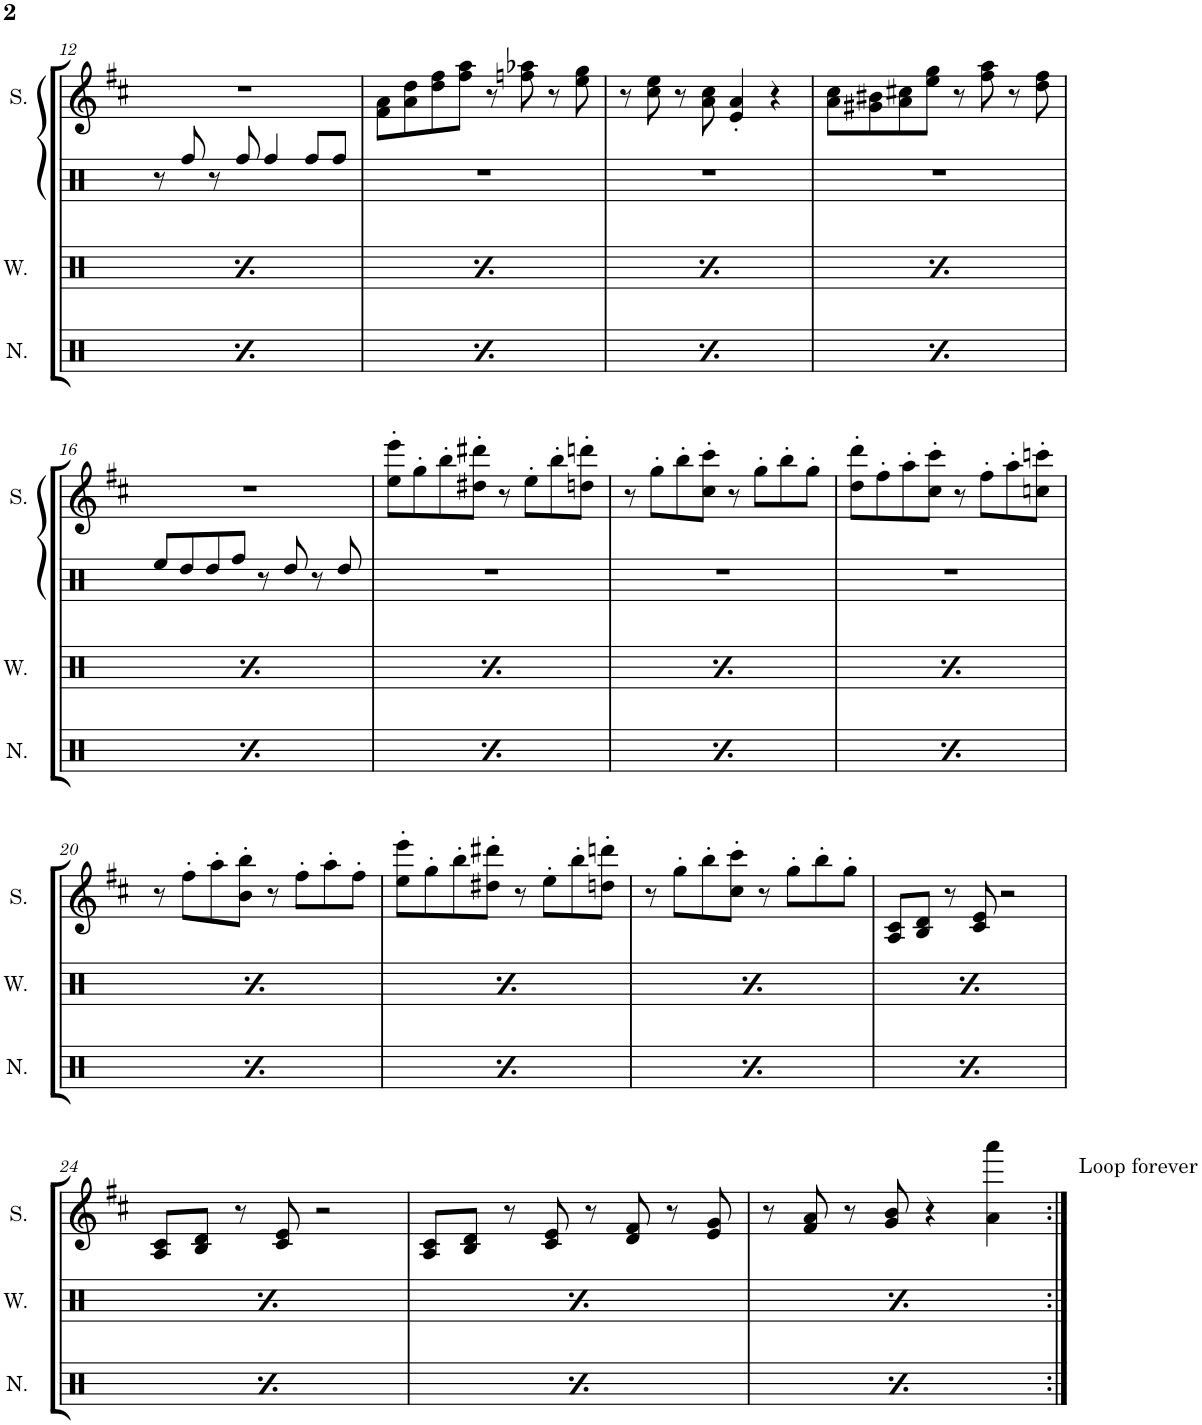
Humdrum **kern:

**kern	**kern	**kern	**kern
*part4	*part3	*part2	*part1
*staff4	*staff3	*staff2	*staff1
*I"Noise	*I"Wave	*I"Drumset	*I"Square
*I'N.	*I'W.	*	*I'S.
!!LO:PB:g=z
*clefX	*clefX	*clefX	*clefG2
*k[]	*k[]	*k[]	*k[f#c#]
*M2/2	*M2/2	*M2/2	*M2/2
*met(c|)	*met(c|)	*met(c|)	*met(c|)
=12	=12	=12	=12
8Rgg/L	4Rf\	8r	1r
8Rgg/	.	8Rff/	.
8Rgg^/	8r	8r	.
8Rgg/J	8Rf\	8Rff/	.
8Rgg/L	4Rf\	4Rff/	.
8Rgg/	.	.	.
8Rgg^/	8r	8Rff/L	.
8Rgg/J	8Rf\	8Rff/J	.
=13	=13	=13	=13
8Rgg/L	4Rf\	1r	8f#\ 8a\L
8Rgg/	.	.	8a\ 8dd\
8Rgg^/	8r	.	8dd\ 8ff#\
8Rgg/J	8Rf\	.	8ff#\ 8aa\J
8Rgg/L	4Rf\	.	8r
8Rgg/	.	.	8ffn\ 8aa-X\
8Rgg^/	8r	.	8r
8Rgg/J	8Rf\	.	8ee\ 8gg\
=14	=14	=14	=14
8Rgg/L	4Rf\	1r	8r
8Rgg/	.	.	8cc#\ 8ee\
8Rgg^/	8r	.	8r
8Rgg/J	8Rf\	.	8a\ 8cc#\
8Rgg/L	4Rf\	.	4e/' 4a/'
8Rgg/	.	.	.
8Rgg^/	8r	.	4r
8Rgg/J	8Rf\	.	.
=15	=15	=15	=15
8Rgg/L	4Rf\	1r	8a\ 8cc#\L
8Rgg/	.	.	8g#X\ 8b#X\
8Rgg^/	8r	.	8a\ 8cc#X\
8Rgg/J	8Rf\	.	8ee\ 8gg\J
8Rgg/L	4Rf\	.	8r
8Rgg/	.	.	8ff#\ 8aa\
8Rgg^/	8r	.	8r
8Rgg/J	8Rf\	.	8dd\ 8ff#\
!!LO:LB:g=z
=16	=16	=16	=16
8Rgg/L	4Rf\	8Ree/L	1r
8Rgg/	.	8Rdd/	.
8Rgg^/	8r	8Rdd/	.
8Rgg/J	8Rf\	8Rff/J	.
8Rgg/L	4Rf\	8r	.
8Rgg/	.	8Rdd/	.
8Rgg^/	8r	8r	.
8Rgg/J	8Rf\	8Rdd/	.
=17	=17	=17	=17
8Rgg/L	4Rf\	1r	8ee\' 8eee\'L
8Rgg/	.	.	8gg'\
8Rgg^/	8r	.	8bb'\
8Rgg/J	8Rf\	.	8dd#X\' 8ddd#X\'J
8Rgg/L	4Rf\	.	8r
8Rgg/	.	.	8ee'\L
8Rgg^/	8r	.	8bb'\
8Rgg/J	8Rf\	.	8ddn\' 8dddn\'J
=18	=18	=18	=18
8Rgg/L	4Rf\	1r	8r
8Rgg/	.	.	8gg'\L
8Rgg^/	8r	.	8bb'\
8Rgg/J	8Rf\	.	8cc#\' 8ccc#\'J
8Rgg/L	4Rf\	.	8r
8Rgg/	.	.	8gg'\L
8Rgg^/	8r	.	8bb'\
8Rgg/J	8Rf\	.	8gg'\J
=19	=19	=19	=19
8Rgg/L	4Rf\	1r	8dd\' 8ddd\'L
8Rgg/	.	.	8ff#'\
8Rgg^/	8r	.	8aa'\
8Rgg/J	8Rf\	.	8cc#\' 8ccc#\'J
8Rgg/L	4Rf\	.	8r
8Rgg/	.	.	8ff#'\L
8Rgg^/	8r	.	8aa'\
8Rgg/J	8Rf\	.	8ccn\' 8cccn\'J
!!LO:LB:g=z
=20	=20	=20	=20
8Rgg/L	4Rf\	1r	8r
8Rgg/	.	.	8ff#'\L
8Rgg^/	8r	.	8aa'\
8Rgg/J	8Rf\	.	8b\' 8bb\'J
8Rgg/L	4Rf\	.	8r
8Rgg/	.	.	8ff#'\L
8Rgg^/	8r	.	8aa'\
8Rgg/J	8Rf\	.	8ff#'\J
=21	=21	=21	=21
8Rgg/L	4Rf\	1r	8ee\' 8eee\'L
8Rgg/	.	.	8gg'\
8Rgg^/	8r	.	8bb'\
8Rgg/J	8Rf\	.	8dd#X\' 8ddd#X\'J
8Rgg/L	4Rf\	.	8r
8Rgg/	.	.	8ee'\L
8Rgg^/	8r	.	8bb'\
8Rgg/J	8Rf\	.	8ddn\' 8dddn\'J
=22	=22	=22	=22
8Rgg/L	4Rf\	1r	8r
8Rgg/	.	.	8gg'\L
8Rgg^/	8r	.	8bb'\
8Rgg/J	8Rf\	.	8cc#\' 8ccc#\'J
8Rgg/L	4Rf\	.	8r
8Rgg/	.	.	8gg'\L
8Rgg^/	8r	.	8bb'\
8Rgg/J	8Rf\	.	8gg'\J
=23	=23	=23	=23
8Rgg/L	4Rf\	1r	8A/ 8c#/L
8Rgg/	.	.	8B/ 8d/J
8Rgg^/	8r	.	8r
8Rgg/J	8Rf\	.	8c#/ 8e/
8Rgg/L	4Rf\	.	2r
8Rgg/	.	.	.
8Rgg^/	8r	.	.
8Rgg/J	8Rf\	.	.
!!LO:LB:g=z
=24	=24	=24	=24
8Rgg/L	4Rf\	1r	8A/ 8c#/L
8Rgg/	.	.	8B/ 8d/J
8Rgg^/	8r	.	8r
8Rgg/J	8Rf\	.	8c#/ 8e/
8Rgg/L	4Rf\	.	2r
8Rgg/	.	.	.
8Rgg^/	8r	.	.
8Rgg/J	8Rf\	.	.
=25	=25	=25	=25
8Rgg/L	4Rf\	1r	8A/ 8c#/L
8Rgg/	.	.	8B/ 8d/J
8Rgg^/	8r	.	8r
8Rgg/J	8Rf\	.	8c#/ 8e/
8Rgg/L	4Rf\	.	8r
8Rgg/	.	.	8d/ 8f#/
8Rgg^/	8r	.	8r
8Rgg/J	8Rf\	.	8e/ 8g/
=26	=26	=26	=26
8Rgg/L	4Rf\	1r	8r
8Rgg/	.	.	8f#/ 8a/
8Rgg^/	8r	.	8r
8Rgg/J	8Rf\	.	8g/ 8b/
8Rgg/L	4Rf\	.	4r
8Rgg/	.	.	.
!	!	!	!LO:TX:a:t=Loop forever
8Rgg^/	8r	.	4a\ 4aaa\
8Rgg/J	8Rf\	.	.
=:|!	=:|!	=:|!	=:|!
*-	*-	*-	*-
